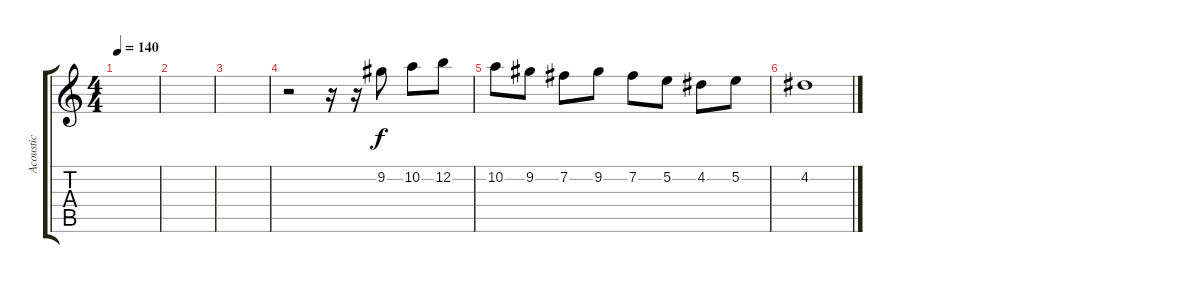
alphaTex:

\track ("Acoustic" "Acoustic") {instrument acousticguitarnylon}
\staff {score tabs}
\tuning (E4 B3 G3 D3 A2 E2) {hide}
\ts (4 4)
\tempo 140
\clef g2
\ks c
|
|
|
r.2 r.16 r.16 9.2.8 10.2.8 12.2.8 |
10.2.8 9.2.8 7.2.8 9.2.8 7.2.8 5.2.8 4.2.8 5.2.8 |
4.2.1
